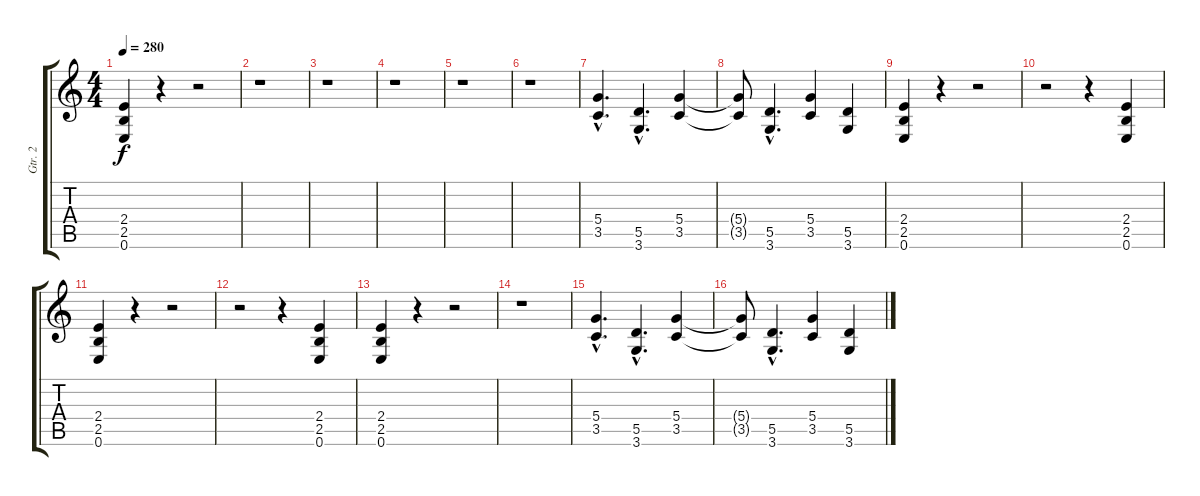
\track ("Gtr. 2" "Gtr. 2") {instrument distortionguitar}
\staff {score tabs}
\tuning (E4 B3 G3 D3 A2 E2) {hide}
\ts (4 4)
\tempo 280
\clef g2
\ks c
(2.4 2.5 0.6).4{dy f instrument distortionguitar} r.4 r.2 |
r.1 |
r.1 |
r.1 |
r.1 |
r.1 |
(5.4{hac} 3.5{hac}).4{d} (5.5{hac} 3.6{hac}).4{d} (5.4 3.5).4 |
(5.4{t} 3.5{t}).8 (5.5{hac} 3.6{hac}).4{d} (5.4 3.5).4 (5.5 3.6).4 |
(2.4 2.5 0.6).4 r.4 r.2 |
r.2 r.4 (2.4 2.5 0.6).4 |
(2.4 2.5 0.6).4 r.4 r.2 |
r.2 r.4 (2.4 2.5 0.6).4 |
(2.4 2.5 0.6).4 r.4 r.2 |
r.1 |
(5.4{hac} 3.5{hac}).4{d} (5.5{hac} 3.6{hac}).4{d} (5.4 3.5).4 |
(5.4{t} 3.5{t}).8 (5.5{hac} 3.6{hac}).4{d} (5.4 3.5).4 (5.5 3.6).4
